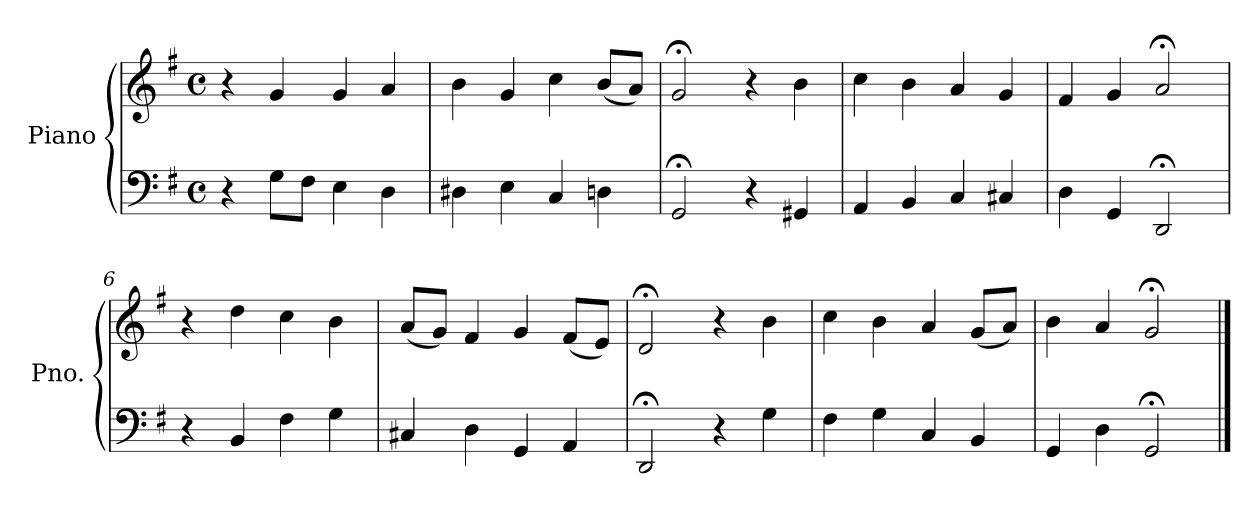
**kern	**kern
*part1	*part1
*staff2	*staff1
*I"Piano	*
*I'Pno.	*
*clefF4	*clefG2
*k[f#]	*k[f#]
*M4/4	*M4/4
*met(c)	*met(c)
=1	=1
4r	4r
8G\L	4g/
8F#\J	.
4E\	4g/
4D\	4a/
=2	=2
4D#X\	4b\
4E\	4g/
4C/	4cc\
4Dn\	(8b/L
.	8a/J)
=3	=3
2GG;</	2g;</
4r	4r
4GG#X/	4b\
=4	=4
4AA/	4cc\
4BB/	4b\
4C/	4a/
4C#X/	4g/
=5	=5
4D\	4f#/
4GG/	4g/
2DD;</	2a;</
=6	=6
4r	4r
4BB/	4dd\
4F#\	4cc\
4G\	4b\
=7	=7
4C#X/	(8a/L
.	8g/J)
4D\	4f#/
4GG/	4g/
4AA/	(8f#/L
.	8e/J)
!!LO:LB:g=z
=8	=8
2DD;</	2d;</
4r	4r
4G\	4b\
=9	=9
4F#\	4cc\
4G\	4b\
4C/	4a/
4BB/	(8g/L
.	8a/J)
=10	=10
4GG/	4b\
4D\	4a/
2GG;</	2g;</
==	==
*-	*-
